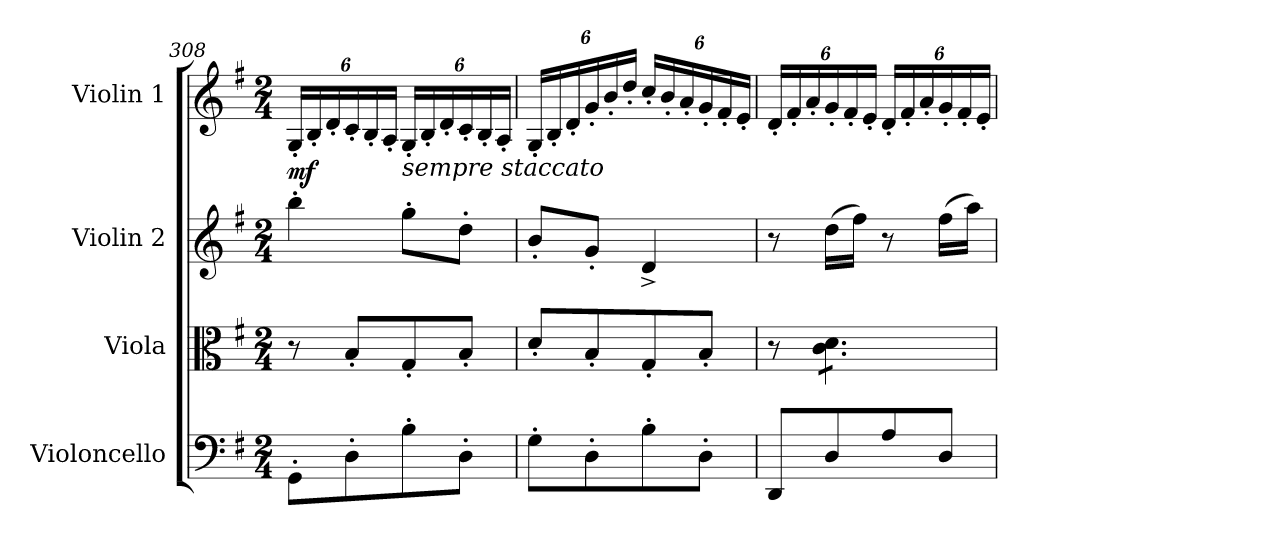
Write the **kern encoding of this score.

**kern	**kern	**kern	**kern	**dynam
*part4	*part3	*part2	*part1	*part1
*staff4	*staff3	*staff2	*staff1	*staff1
*I"Violoncello	*I"Viola	*I"Violin 2	*I"Violin 1	*
*I'Vc	*I'Vla	*I'Vln	*I'Vln	*
*clefF4	*clefC3	*clefG2	*clefG2	*
*k[f#]	*k[f#]	*k[f#]	*k[f#]	*
*M2/4	*M2/4	*M2/4	*M2/4	*
*	*	*	*Xbrackettup	*
=308	=308	=308	=308	=308
!	!	!	!	!LO:DY:b
8GG'\L	8r	4bb'\	24G'/LL	mf
.	.	.	24B'/	.
.	.	.	24d'/	.
8D'\	8B'/L	.	24c'/	.
.	.	.	24B'/	.
.	.	.	24A'/JJ	.
!	!	!	!LO:TX:b:i:t=sempre staccato	!
8B'\	8G'/	8gg'\L	24G'/LL	.
.	.	.	24B'/	.
.	.	.	24d'/	.
8D'\J	8B'/J	8dd'\J	24c'/	.
.	.	.	24B'/	.
.	.	.	24A'/JJ	.
!!LO:LB:g=z
=309	=309	=309	=309	=309
8G'\L	8d'/L	8b'/L	24G'/LL	.
.	.	.	24B'/	.
.	.	.	24d'/	.
8D'\	8B'/	8g'/J	24g'/	.
.	.	.	24b'/	.
.	.	.	24dd'/JJ	.
8B'\	8G'/	4d^/	24cc'/LL	.
.	.	.	24b'/	.
.	.	.	24a'/	.
8D'\J	8B'/J	.	24g'/	.
.	.	.	24f#'/	.
.	.	.	24e'/JJ	.
=310	=310	=310	=310	=310
8DD/L	8r	8r	24d'/LL	.
.	.	.	24f#'/	.
.	.	.	24a'/	.
*	*tremolo	*	*	*
8D/	8c\ 8d\L	(16dd\LL	24g'/	.
.	.	.	24f#'/	.
.	.	16ff#\JJ)	.	.
.	.	.	24e'/JJ	.
8A/	8c\ 8d\	8r	24d'/LL	.
.	.	.	24f#'/	.
.	.	.	24a'/	.
8D/J	8c\ 8d\J	(16ff#\LL	24g'/	.
*	*Xtremolo	*	*	*
.	.	.	24f#'/	.
.	.	16aa\JJ)	.	.
.	.	.	24e'/JJ	.
=	=	=	=	=
*-	*-	*-	*-	*-
